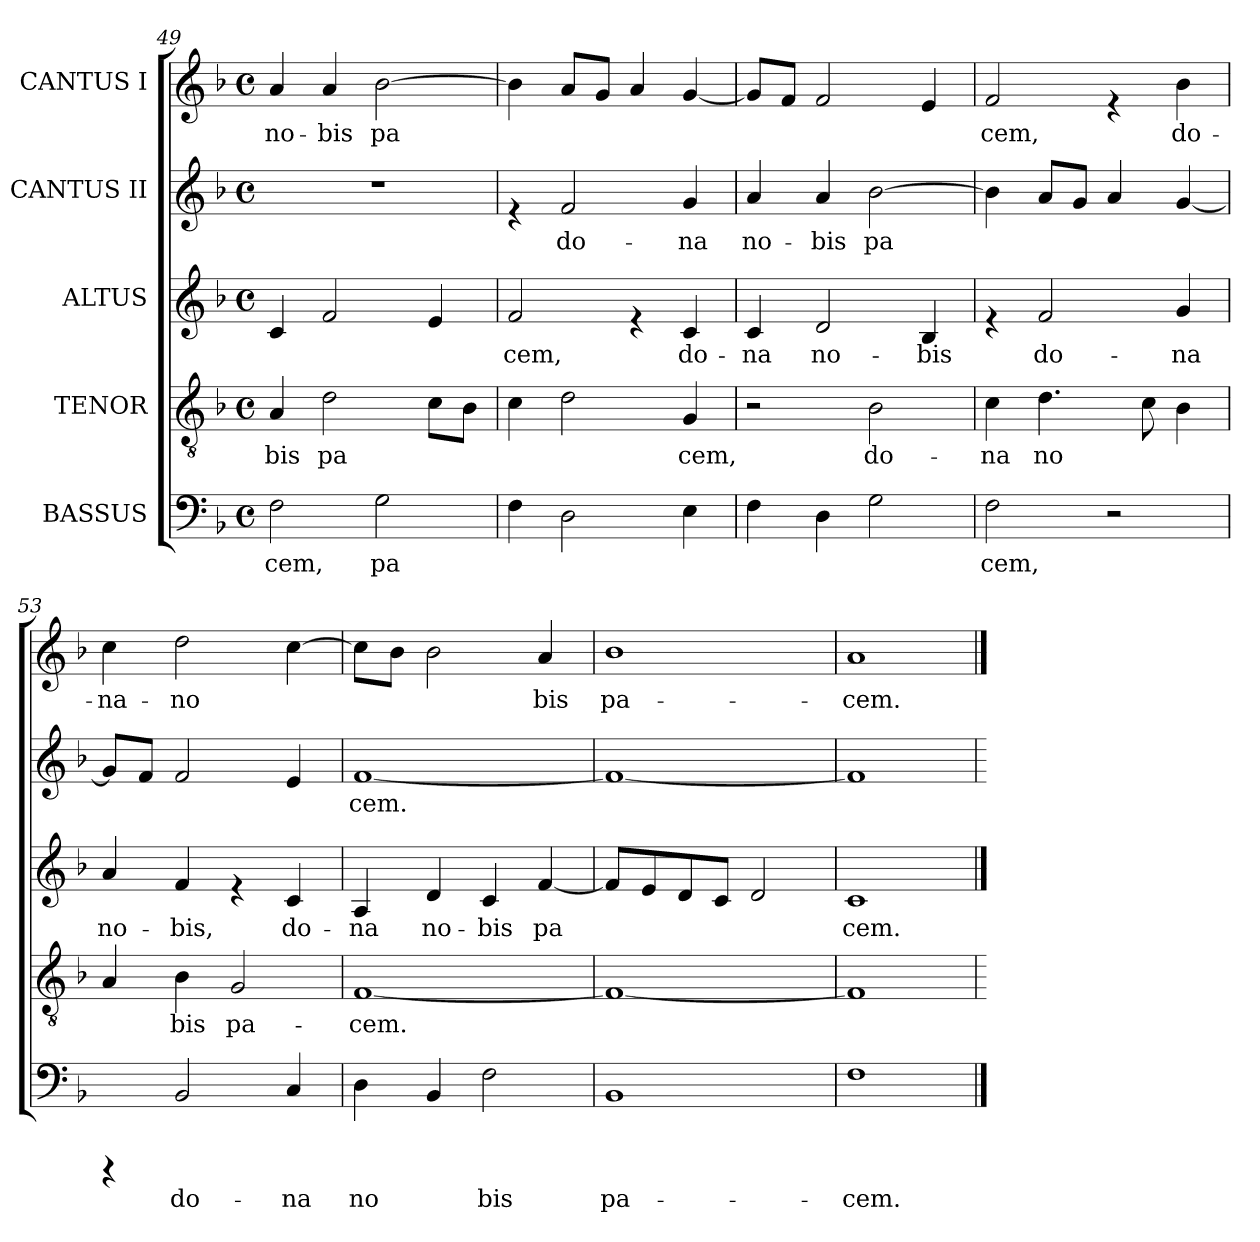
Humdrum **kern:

**kern	**text	**kern	**text	**kern	**text	**kern	**text	**kern	**text
*part5	*part5	*part4	*part4	*part3	*part3	*part2	*part2	*part1	*part1
*staff5	*staff5	*staff4	*staff4	*staff3	*staff3	*staff2	*staff2	*staff1	*staff1
*I"BASSUS	*	*I"TENOR	*	*I"ALTUS	*	*I"CANTUS II	*	*I"CANTUS I	*
*clefF4	*	*clefGv2	*	*clefG2	*	*clefG2	*	*clefG2	*
*k[b-]	*	*k[b-]	*	*k[b-]	*	*k[b-]	*	*k[b-]	*
*F:	*	*F:	*	*F:	*	*F:	*	*F:	*
*M4/4	*	*M4/4	*	*M4/4	*	*M4/4	*	*M4/4	*
*met(c)	*	*met(c)	*	*met(c)	*	*met(c)	*	*met(c)	*
=49	=49	=49	=49	=49	=49	=49	=49	=49	=49
!	!LO:LY:b:cj	!	!LO:LY:b:cj	!	!LO:LY:b:cj	!	!	!	!LO:LY:b:cj
2F\	-cem,	4A/	-bis	4c/	--	1r	.	4a/	no-
!	!	!	!LO:LY:b:cj	!	!LO:LY:b:cj	!	!	!	!LO:LY:b:cj
.	.	2d\	pa-	2f/	--	.	.	4a/	-bis
!	!LO:LY:b:cj	!	!	!	!	!	!	!	!LO:LY:b:cj
2G\	pa-	.	.	.	.	.	.	[>2b-\	pa-
!	!	!	!LO:LY:b:cj	!	!LO:LY:b:cj	!	!	!	!
.	.	8c\L	--	4e/	--	.	.	.	.
!	!	!	!LO:LY:b:cj	!	!	!	!	!	!
.	.	8B-\J	--	.	.	.	.	.	.
=50	=50	=50	=50	=50	=50	=50	=50	=50	=50
!	!LO:LY:b:cj	!	!LO:LY:b:cj	!	!LO:LY:b:cj	!	!	!	!
4F\	--	4c\	--	2f/	-cem,	4re	.	4b-\]	.
!	!LO:LY:b:cj	!	!LO:LY:b:cj	!	!	!	!LO:LY:b:cj	!	!LO:LY:b:cj
2D\	--	2d\	--	.	.	2f/	do-	8a/L	--
!	!	!	!	!	!	!	!	!	!LO:LY:b:cj
.	.	.	.	.	.	.	.	8g/J	--
!	!	!	!	!	!	!	!	!	!LO:LY:b:cj
.	.	.	.	4re	.	.	.	4a/	--
!	!LO:LY:b:cj	!	!LO:LY:b:cj	!	!LO:LY:b:cj	!	!LO:LY:b:cj	!	!LO:LY:b:cj
4E\	--	4G/	-cem,	4c/	do-	4g/	-na	[<4g/	--
=51	=51	=51	=51	=51	=51	=51	=51	=51	=51
!	!LO:LY:b:cj	!	!	!	!LO:LY:b:cj	!	!LO:LY:b:cj	!	!
4F\	--	2r	.	4c/	-na	4a/	no-	8g/L]	.
!	!	!	!	!	!	!	!	!	!LO:LY:b:cj
.	.	.	.	.	.	.	.	8f/J	--
!	!LO:LY:b:cj	!	!	!	!LO:LY:b:cj	!	!LO:LY:b:cj	!	!LO:LY:b:cj
4D\	--	.	.	2d/	no-	4a/	-bis	2f/	--
!	!LO:LY:b:cj	!	!LO:LY:b:cj	!	!	!	!LO:LY:b:cj	!	!
2G\	--	2B-\	do-	.	.	[>2b-\	pa-	.	.
!	!	!	!	!	!LO:LY:b:cj	!	!	!	!LO:LY:b:cj
.	.	.	.	4B-/	-bis	.	.	4e/	--
!!LO:LB:g=z
=52	=52	=52	=52	=52	=52	=52	=52	=52	=52
!	!LO:LY:b:cj	!	!LO:LY:b:cj	!	!	!	!	!	!LO:LY:b:cj
2F\	-cem,	4c\	-na	4re	.	4b-\]	.	2f/	-cem,
!	!	!	!LO:LY:b:cj	!	!LO:LY:b:cj	!	!LO:LY:b:cj	!	!
.	.	4.d\	no-	2f/	do-	8a/L	--	.	.
!	!	!	!	!	!	!	!LO:LY:b:cj	!	!
.	.	.	.	.	.	8g/J	--	.	.
!	!	!	!	!	!	!	!LO:LY:b:cj	!	!
2r	.	.	.	.	.	4a/	--	4re	.
!	!	!	!LO:LY:b:cj	!	!	!	!	!	!
.	.	8c\	--	.	.	.	.	.	.
!	!	!	!LO:LY:b:cj	!	!LO:LY:b:cj	!	!LO:LY:b:cj	!	!LO:LY:b:cj
.	.	4B-\	--	4g/	-na	[<4g/	--	4b-\	do-
=53	=53	=53	=53	=53	=53	=53	=53	=53	=53
!	!	!	!LO:LY:b:cj	!	!LO:LY:b:cj	!	!	!	!LO:LY:b:cj
4rBBBB	.	4A/	--	4a/	no-	8g/L]	.	4cc\	-na-
!	!	!	!	!	!	!	!LO:LY:b:cj	!	!
.	.	.	.	.	.	8f/J	--	.	.
!	!LO:LY:b:cj	!	!LO:LY:b:cj	!	!LO:LY:b:cj	!	!LO:LY:b:cj	!	!LO:LY:b:cj
2BB-/	do-	4B-\	-bis	4f/	-bis,	2f/	--	2dd\	-no-
!	!	!	!LO:LY:b:cj	!	!	!	!	!	!
.	.	2G/	pa-	4re	.	.	.	.	.
!	!LO:LY:b:cj	!	!	!	!LO:LY:b:cj	!	!LO:LY:b:cj	!	!LO:LY:b:cj
4C/	-na	.	.	4c/	do-	4e/	--	[>4cc\	--
=54	=54	=54	=54	=54	=54	=54	=54	=54	=54
!	!LO:LY:b:cj	!	!LO:LY:b:cj	!	!LO:LY:b:cj	!	!LO:LY:b:cj	!	!
4D\	no-	[<1F	-cem.	4A/	-na	[<1f	-cem.	8cc\L]	.
!	!	!	!	!	!	!	!	!	!LO:LY:b:cj
.	.	.	.	.	.	.	.	8b-\J	--
!	!LO:LY:b:cj	!	!	!	!LO:LY:b:cj	!	!	!	!LO:LY:b:cj
4BB-/	--	.	.	4d/	no-	.	.	2b-\	--
!	!LO:LY:b:cj	!	!	!	!LO:LY:b:cj	!	!	!	!
2F\	-bis	.	.	4c/	-bis	.	.	.	.
!	!	!	!	!	!LO:LY:b:cj	!	!	!	!LO:LY:b:cj
.	.	.	.	[<4f/	pa-	.	.	4a/	-bis
=55	=55	=55	=55	=55	=55	=55	=55	=55	=55
!	!LO:LY:b:cj	!	!	!	!	!	!	!	!LO:LY:b:cj
1BB-	pa-	1F_<	.	8f/L]	.	1f_<	.	1b-	pa-
!	!	!	!	!	!LO:LY:b:cj	!	!	!	!
.	.	.	.	8e/	--	.	.	.	.
!	!	!	!	!	!LO:LY:b:cj	!	!	!	!
.	.	.	.	8d/	--	.	.	.	.
!	!	!	!	!	!LO:LY:b:cj	!	!	!	!
.	.	.	.	8c/J	--	.	.	.	.
!	!	!	!	!	!LO:LY:b:cj	!	!	!	!
.	.	.	.	2d/	--	.	.	.	.
=56	=56	=56	=56	=56	=56	=56	=56	=56	=56
!	!LO:LY:b:cj	!	!	!	!LO:LY:b:cj	!	!	!	!LO:LY:b:cj
1F	-cem.	1F]	.	1c	-cem.	1f]	.	1a	-cem.
==	==	=	==	==	==	=	==	==	==
*-	*-	*-	*-	*-	*-	*-	*-	*-	*-
